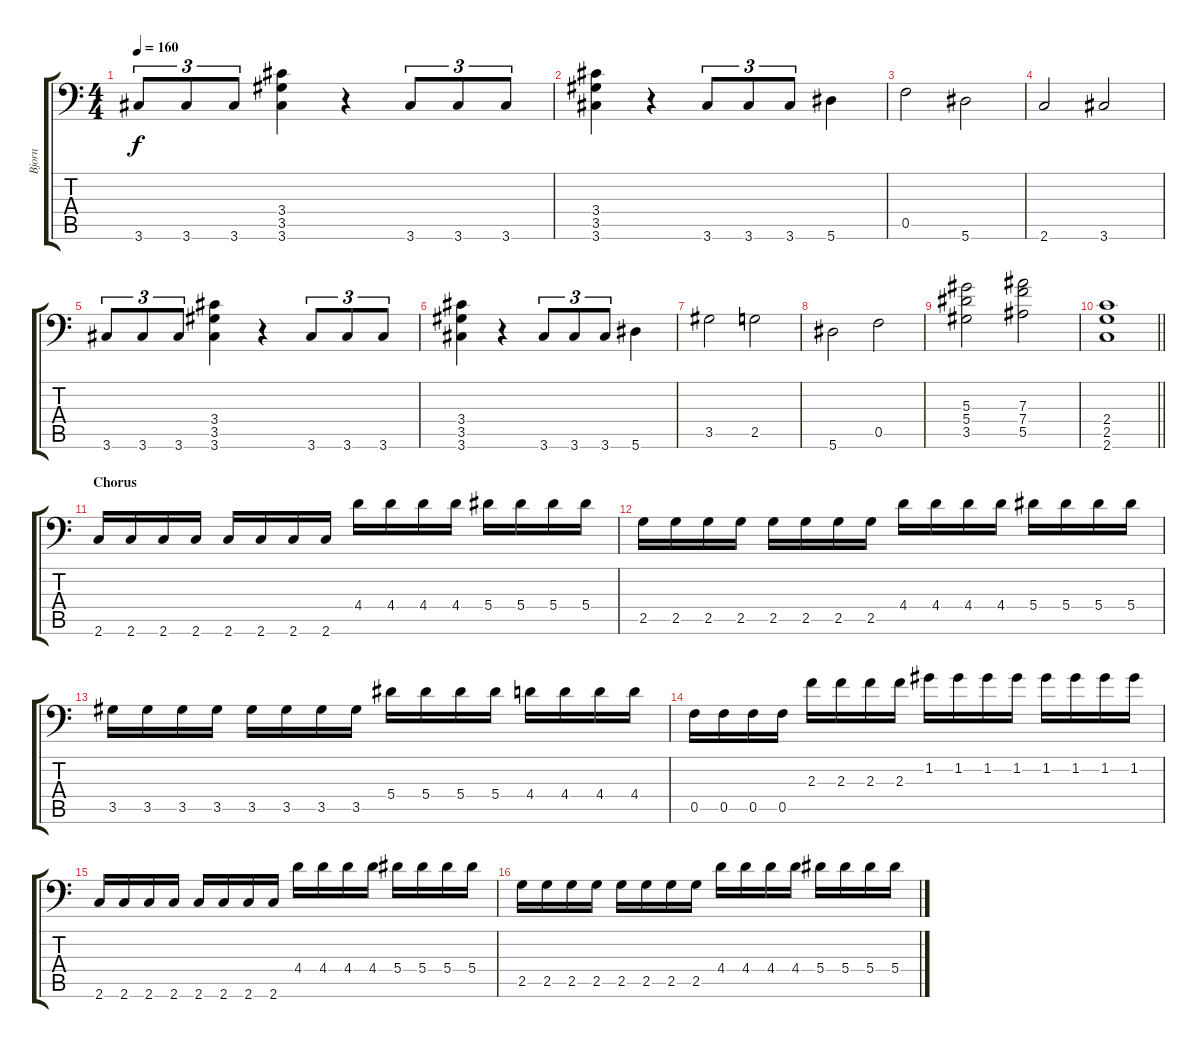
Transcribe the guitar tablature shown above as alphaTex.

\track ("Bjorn" "Bjorn") {instrument distortionguitar}
\staff {score tabs}
\tuning (C4 G3 Eb3 Bb2 F2 Bb1) {hide}
\ts (4 4)
\tempo 160
\clef f4
\ks c
3.6.8{tu (3 2) dy f} 3.6.8{tu (3 2)} 3.6.8{tu (3 2)} (3.4 3.5 3.6).4 r.4 3.6.8{tu (3 2)} 3.6.8{tu (3 2)} 3.6.8{tu (3 2)} |
(3.4 3.5 3.6).4 r.4 3.6.8{tu (3 2)} 3.6.8{tu (3 2)} 3.6.8{tu (3 2)} 5.6.4 |
0.5.2 5.6.2 |
2.6.2 3.6.2 |
3.6.8{tu (3 2)} 3.6.8{tu (3 2)} 3.6.8{tu (3 2)} (3.4 3.5 3.6).4 r.4 3.6.8{tu (3 2)} 3.6.8{tu (3 2)} 3.6.8{tu (3 2)} |
(3.4 3.5 3.6).4 r.4 3.6.8{tu (3 2)} 3.6.8{tu (3 2)} 3.6.8{tu (3 2)} 5.6.4 |
3.5.2 2.5.2 |
5.6.2 0.5.2 |
(5.3 5.4 3.5).2 (7.3 7.4 5.5).2 |
\barLineRight lightlight
(2.4 2.5 2.6).1 |
\section ("" "Chorus ")
2.6.16 2.6.16 2.6.16 2.6.16 2.6.16 2.6.16 2.6.16 2.6.16 4.4.16 4.4.16 4.4.16 4.4.16 5.4.16 5.4.16 5.4.16 5.4.16 |
2.5.16 2.5.16 2.5.16 2.5.16 2.5.16 2.5.16 2.5.16 2.5.16 4.4.16 4.4.16 4.4.16 4.4.16 5.4.16 5.4.16 5.4.16 5.4.16 |
3.5.16 3.5.16 3.5.16 3.5.16 3.5.16 3.5.16 3.5.16 3.5.16 5.4.16 5.4.16 5.4.16 5.4.16 4.4.16 4.4.16 4.4.16 4.4.16 |
0.5.16 0.5.16 0.5.16 0.5.16 2.3.16 2.3.16 2.3.16 2.3.16 1.2.16 1.2.16 1.2.16 1.2.16 1.2.16 1.2.16 1.2.16 1.2.16 |
2.6.16 2.6.16 2.6.16 2.6.16 2.6.16 2.6.16 2.6.16 2.6.16 4.4.16 4.4.16 4.4.16 4.4.16 5.4.16 5.4.16 5.4.16 5.4.16 |
2.5.16 2.5.16 2.5.16 2.5.16 2.5.16 2.5.16 2.5.16 2.5.16 4.4.16 4.4.16 4.4.16 4.4.16 5.4.16 5.4.16 5.4.16 5.4.16
